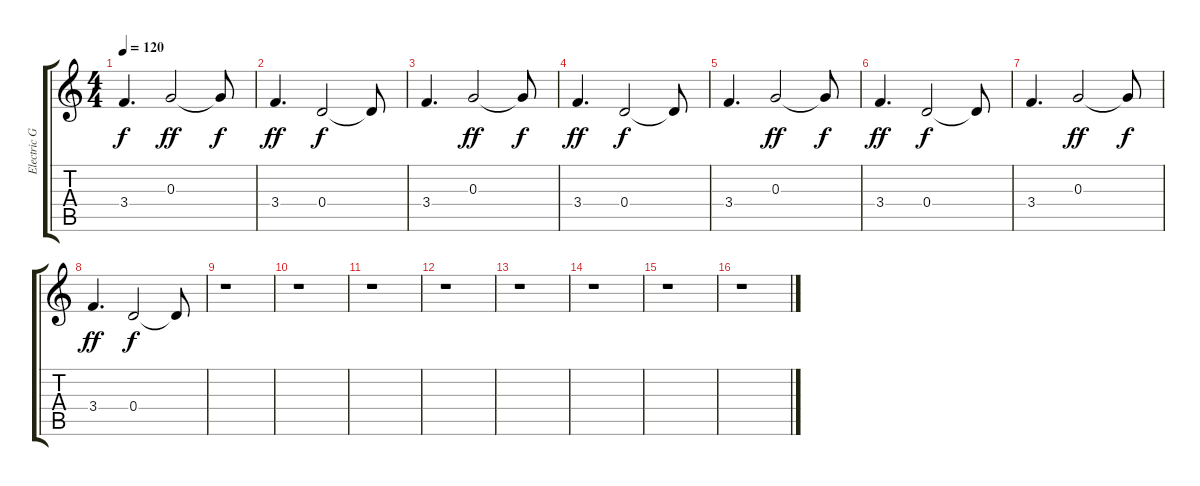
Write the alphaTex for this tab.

\track ("Electric Guitar 1" "Electric G") {instrument electricguitarjazz}
\staff {score tabs}
\tuning (E4 B3 G3 D3 A2 E2) {hide}
\ts (4 4)
\tempo 120
\clef g2
\ks c
3.4.4{d dy f volume 10} 0.3.2{dy ff} 0.3{t}.8{dy f} |
3.4.4{d dy ff} 0.4.2{dy f} 0.4{t}.8 |
3.4.4{d} 0.3.2{dy ff} 0.3{t}.8{dy f} |
3.4.4{d dy ff} 0.4.2{dy f} 0.4{t}.8 |
3.4.4{d} 0.3.2{dy ff} 0.3{t}.8{dy f} |
3.4.4{d dy ff} 0.4.2{dy f} 0.4{t}.8 |
3.4.4{d} 0.3.2{dy ff} 0.3{t}.8{dy f} |
3.4.4{d dy ff} 0.4.2{dy f} 0.4{t}.8 |
r.1 |
r.1 |
r.1 |
r.1 |
r.1 |
r.1 |
r.1 |
r.1
